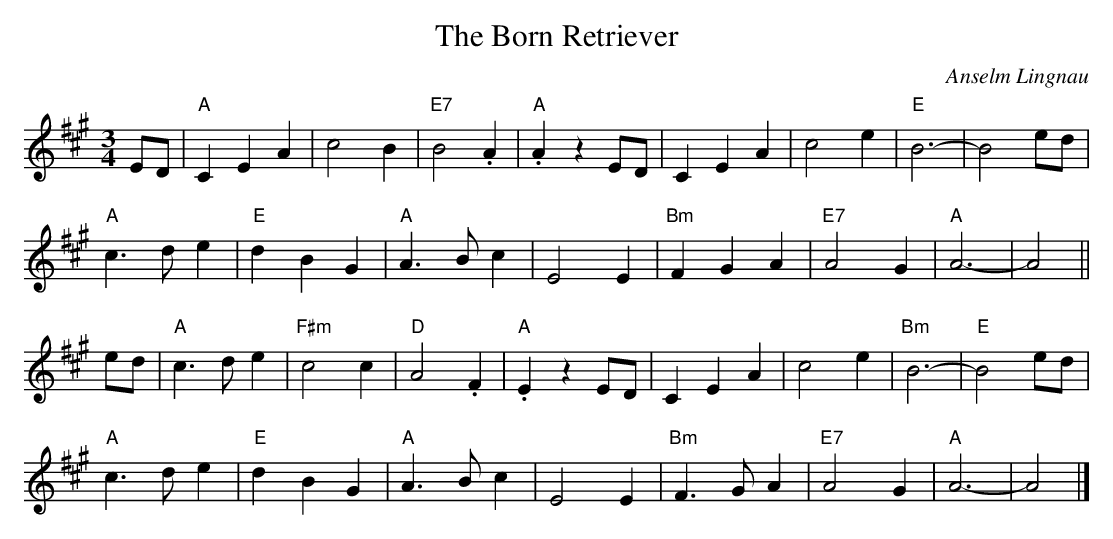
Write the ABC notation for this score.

X:1
T:The Born Retriever
C:Anselm Lingnau
M:3/4
L:1/4
K:A
E/D/|"A"C E A|c2 B|"E7"B2 .A|"A".A z E/D/|C E A|c2 e|"E"B3-|B2 e/d/|
     "A"c>d e|"E"d B G|"A"A>B c|E2 E|"Bm"F G A |"E7"A2 G|"A"A3-|A2||
e/d/|"A"c>d e|"F#m"c2 c|"D"A2 .F|"A".E z E/D/|C E A|c2 e|"Bm"B3-|"E"B2 e/d/|
     "A"c>d e|"E"d B G|"A"A>B c|E2 E|"Bm"F>G A |"E7"A2 G|"A"A3-|A2|]
